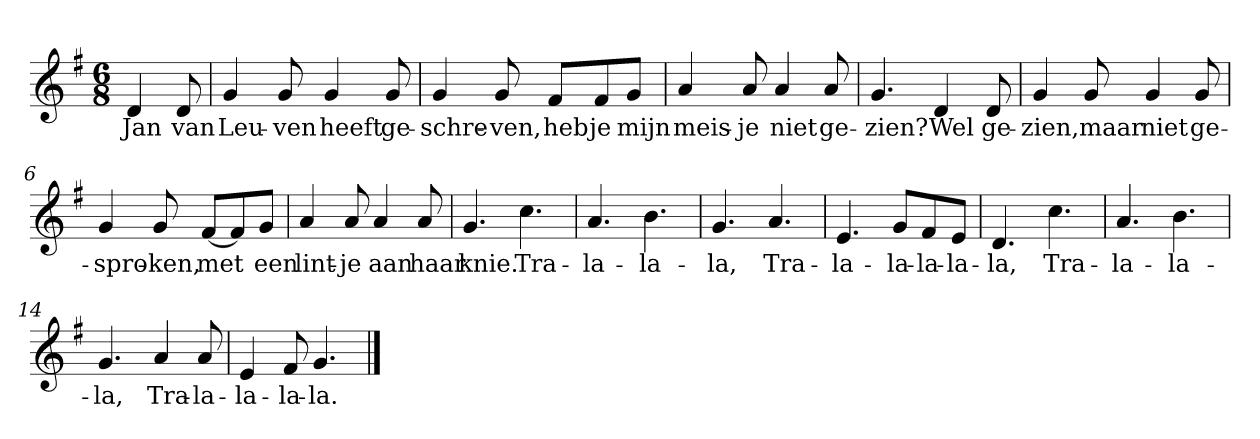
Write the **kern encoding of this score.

**kern	**text
*part1	*part1
*staff1	*staff1
*clefG2	*
*k[f#]	*
*G:	*
*M6/8	*
*MM120	*
=	=
4d	Jan
8d	van
=1	=1
4g	Leu-
8g	-ven
4g	heeft
8g	ge-
=2	=2
4g	-schre-
8g	-ven,
8f#/L	heb
8f#/	je
8g/J	mijn
=3	=3
4a	meis-
8a	-je
4a	niet
8a	ge-
=4	=4
4.g	-zien?
4d	Wel
8d	ge-
=5	=5
4g	-zien,
8g	maar
4g	niet
8g	ge-
=6	=6
4g	-spro-
8g	-ken,
[8f#/L	met
8f#/]	.
8g/J	een
=7	=7
4a	lint-
8a	-je
4a	aan
8a	haar
=8	=8
4.g	knie.
4.cc	Tra-
=9	=9
4.a	-la-
4.b	-la-
=10	=10
4.g	-la,
4.a	Tra-
=11	=11
4.e	-la-
8g/L	-la-
8f#/	-la-
8e/J	-la-
=12	=12
4.d	-la,
4.cc	Tra-
=13	=13
4.a	-la-
4.b	-la-
=14	=14
4.g	-la,
4a	Tra-
8a	-la-
=15	=15
4e	-la-
8f#	-la-
4.g	-la.
==	==
*-	*-
